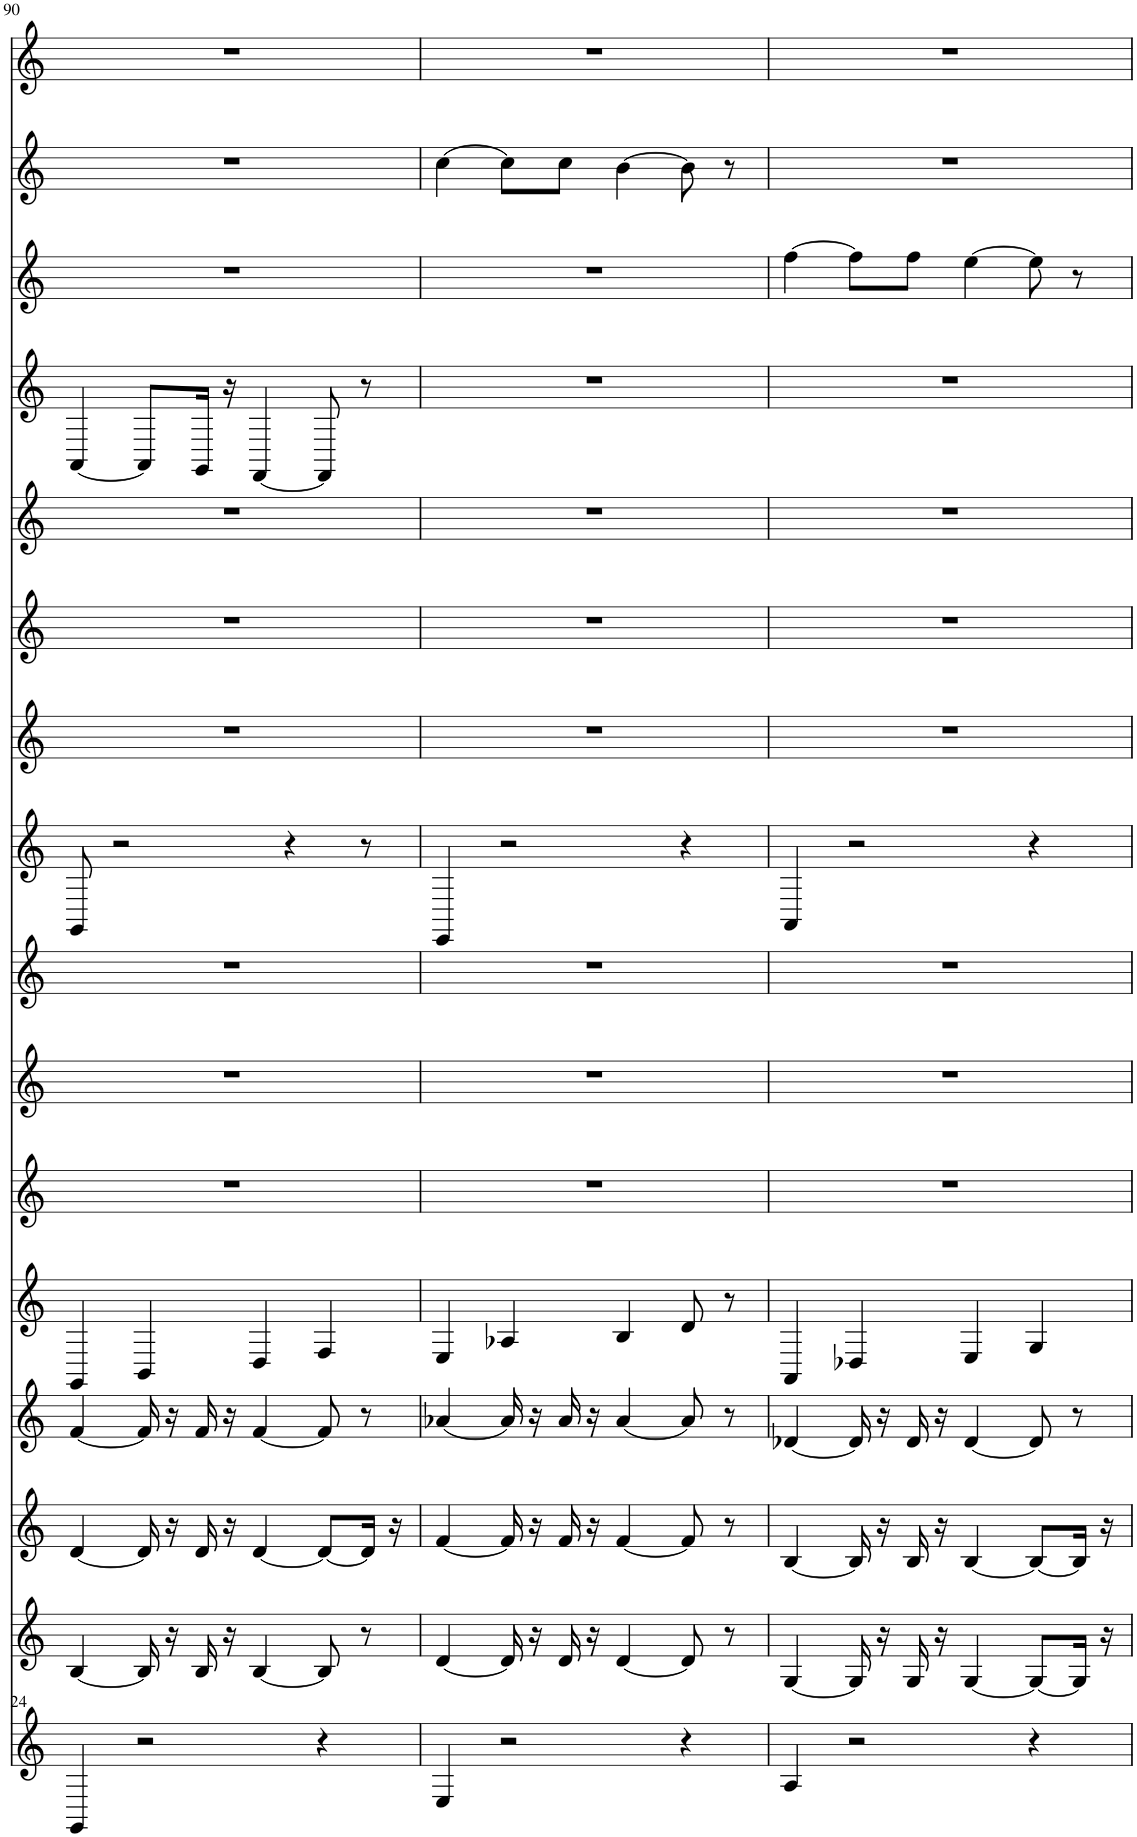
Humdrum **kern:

**kern	**kern	**kern	**kern	**kern	**kern	**kern	**kern	**kern	**kern	**kern	**kern	**kern	**kern	**kern	**kern
*part16	*part15	*part14	*part13	*part12	*part11	*part10	*part9	*part8	*part7	*part6	*part5	*part4	*part3	*part2	*part1
*staff16	*staff15	*staff14	*staff13	*staff12	*staff11	*staff10	*staff9	*staff8	*staff7	*staff6	*staff5	*staff4	*staff3	*staff2	*staff1
*I"posaune	*I"horn 2	*I"horn 1	*I"fluegel	*I"fagott	*I"clarin	*I"oboe	*I"floete	*I"baesser	*I"chelli	*I"bratschen	*I"geigen	*I"bass	*I"tenor	*I"alt	*I"sopran
*	*	*	*	*	*	*	*	*	*	*	*	*I'B	*I'T	*I'A	*I'S
!!LO:PB:g=z
*clefG2	*clefG2	*clefG2	*clefG2	*clefG2	*clefG2	*clefG2	*clefG2	*clefG2	*clefG2	*clefG2	*clefG2	*clefG2	*clefG2	*clefG2	*clefG2
*	*	*	*Trd7c12	*	*	*	*	*	*	*Trd12c21	*Trd8c14	*	*	*	*
*k[]	*k[]	*k[]	*k[]	*k[]	*k[]	*k[]	*k[]	*k[]	*k[]	*k[]	*k[]	*k[]	*k[]	*k[]	*k[]
*M4/4	*M4/4	*M4/4	*M4/4	*M4/4	*M4/4	*M4/4	*M4/4	*M4/4	*M4/4	*M4/4	*M4/4	*M4/4	*M4/4	*M4/4	*M4/4
=90	=90	=90	=90	=90	=90	=90	=90	=90	=90	=90	=90	=90	=90	=90	=90
4GG/	[4B/	[4d/	[4f/	4GG/	1r	1r	1r	8GG/	1r	1r	1r	[4AA/	1r	1r	1r
.	.	.	.	.	.	.	.	2r	.	.	.	.	.	.	.
2r	16B/]	16d/]	16f/]	4BB/	.	.	.	.	.	.	.	8AA/L]	.	.	.
.	16r	16r	16r	.	.	.	.	.	.	.	.	.	.	.	.
.	16B/	16d/	16f/	.	.	.	.	.	.	.	.	16GG/Jk	.	.	.
.	16r	16r	16r	.	.	.	.	.	.	.	.	16r	.	.	.
.	[4B/	[4d/	[4f/	4D/	.	.	.	.	.	.	.	[4FF/	.	.	.
.	.	.	.	.	.	.	.	4r	.	.	.	.	.	.	.
4r	8B/]	8d/L_	8f/]	4F/	.	.	.	.	.	.	.	8FF/]	.	.	.
.	8r	16d/Jk]	8r	.	.	.	.	8r	.	.	.	8r	.	.	.
.	.	16r	.	.	.	.	.	.	.	.	.	.	.	.	.
=91	=91	=91	=91	=91	=91	=91	=91	=91	=91	=91	=91	=91	=91	=91	=91
4E/	[4d/	[4f/	[4a-X/	4E/	1r	1r	1r	4EE/	1r	1r	1r	1r	1r	[4cc\	1r
2r	16d/]	16f/]	16a-/]	4A-X/	.	.	.	2r	.	.	.	.	.	8cc\L]	.
.	16r	16r	16r	.	.	.	.	.	.	.	.	.	.	.	.
.	16d/	16f/	16a-/	.	.	.	.	.	.	.	.	.	.	8cc\J	.
.	16r	16r	16r	.	.	.	.	.	.	.	.	.	.	.	.
.	[4d/	[4f/	[4a-/	4B/	.	.	.	.	.	.	.	.	.	[4b\	.
4r	8d/]	8f/]	8a-/]	8d/	.	.	.	4r	.	.	.	.	.	8b\]	.
.	8r	8r	8r	8r	.	.	.	.	.	.	.	.	.	8r	.
=92	=92	=92	=92	=92	=92	=92	=92	=92	=92	=92	=92	=92	=92	=92	=92
4A/	[4G/	[4B/	[4d-X/	4AA/	1r	1r	1r	4AA/	1r	1r	1r	1r	[4ff\	1r	1r
2r	16G/]	16B/]	16d-/]	4D-X/	.	.	.	2r	.	.	.	.	8ff\L]	.	.
.	16r	16r	16r	.	.	.	.	.	.	.	.	.	.	.	.
.	16G/	16B/	16d-/	.	.	.	.	.	.	.	.	.	8ff\J	.	.
.	16r	16r	16r	.	.	.	.	.	.	.	.	.	.	.	.
.	[4G/	[4B/	[4d-/	4E/	.	.	.	.	.	.	.	.	[4ee\	.	.
4r	8G/L_	8B/L_	8d-/]	4G/	.	.	.	4r	.	.	.	.	8ee\]	.	.
.	16G/Jk]	16B/Jk]	8r	.	.	.	.	.	.	.	.	.	8r	.	.
.	16r	16r	.	.	.	.	.	.	.	.	.	.	.	.	.
=	=	=	=	=	=	=	=	=	=	=	=	=	=	=	=
*-	*-	*-	*-	*-	*-	*-	*-	*-	*-	*-	*-	*-	*-	*-	*-
